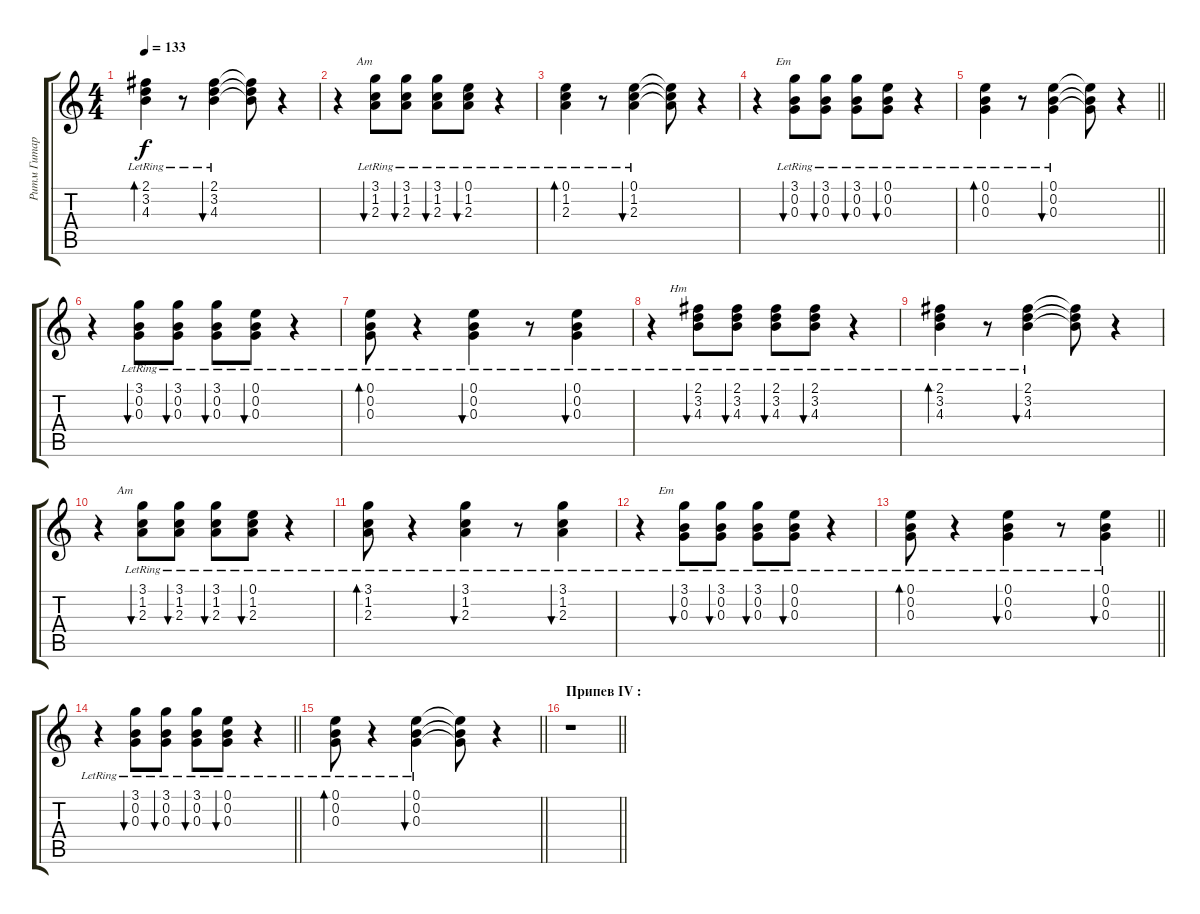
\track ("Ритм Гитара 2" "Ритм Гитар") {instrument electricguitarclean}
\staff {score tabs}
\tuning (E4 B3 G3 D3 A2 E2) {hide}
\ts (4 4)
\tempo 133
\clef g2
\ks c
(2.1{lr} 3.2{lr} 4.3{lr}).4{bd 30 dy f} r.8 (2.1{lr} 3.2{lr} 4.3{lr}).4{bu 30} (2.1{t} 3.2{t} 4.3{t}).8 r.4 |
r.4{txt "      Am"} (3.1{lr} 1.2{lr} 2.3{lr}).8{bu 30} (3.1{lr} 1.2{lr} 2.3{lr}).8{bu 30} (3.1{lr} 1.2{lr} 2.3{lr}).8{bu 30} (0.1{lr} 1.2{lr} 2.3{lr}).8{bu 30} r.4 |
(0.1{lr} 1.2{lr} 2.3{lr}).4{bd 30} r.8 (0.1{lr} 1.2{lr} 2.3{lr}).4{bu 30} (0.1{t} 1.2{t} 2.3{t}).8 r.4 |
r.4{txt "      Em"} (3.1{lr} 0.2{lr} 0.3{lr}).8{bu 30} (3.1{lr} 0.2{lr} 0.3{lr}).8{bu 30} (3.1{lr} 0.2{lr} 0.3{lr}).8{bu 30} (0.1{lr} 0.2{lr} 0.3{lr}).8{bu 30} r.4 |
\barLineRight lightlight
(0.1{lr} 0.2{lr} 0.3{lr}).4{bd 30} r.8 (0.1{lr} 0.2{lr} 0.3{lr}).4{bu 30} (0.1{t} 0.2{t} 0.3{t}).8 r.4 |
r.4 (3.1{lr} 0.2{lr} 0.3{lr}).8{bu 30} (3.1{lr} 0.2{lr} 0.3{lr}).8{bu 30} (3.1{lr} 0.2{lr} 0.3{lr}).8{bu 30} (0.1{lr} 0.2{lr} 0.3{lr}).8{bu 30} r.4 |
(0.1{lr} 0.2{lr} 0.3{lr}).8{bd 30} r.4 (0.1{lr} 0.2{lr} 0.3{lr}).4{bu 30} r.8 (0.1{lr} 0.2{lr} 0.3{lr}).4{bu 30} |
r.4{txt "      Hm"} (2.1{lr} 3.2{lr} 4.3{lr}).8{bu 30} (2.1{lr} 3.2{lr} 4.3{lr}).8{bu 30} (2.1{lr} 3.2{lr} 4.3{lr}).8{bu 30} (2.1{lr} 3.2{lr} 4.3{lr}).8{bu 30} r.4 |
(2.1{lr} 3.2{lr} 4.3{lr}).4{bd 30} r.8 (2.1{lr} 3.2{lr} 4.3{lr}).4{bu 30} (2.1{t} 3.2{t} 4.3{t}).8 r.4 |
r.4{txt "      Am"} (3.1{lr} 1.2{lr} 2.3{lr}).8{bu 30} (3.1{lr} 1.2{lr} 2.3{lr}).8{bu 30} (3.1{lr} 1.2{lr} 2.3{lr}).8{bu 30} (0.1{lr} 1.2{lr} 2.3{lr}).8{bu 30} r.4 |
(3.1{lr} 1.2{lr} 2.3{lr}).8{bd 30} r.4 (3.1{lr} 1.2{lr} 2.3{lr}).4{bu 30} r.8 (3.1{lr} 1.2{lr} 2.3{lr}).4{bu 30} |
r.4{txt "      Em"} (3.1{lr} 0.2{lr} 0.3{lr}).8{bu 30} (3.1{lr} 0.2{lr} 0.3{lr}).8{bu 30} (3.1{lr} 0.2{lr} 0.3{lr}).8{bu 30} (0.1{lr} 0.2{lr} 0.3{lr}).8{bu 30} r.4 |
\barLineRight lightlight
(0.1{lr} 0.2{lr} 0.3{lr}).8{bd 30} r.4 (0.1{lr} 0.2{lr} 0.3{lr}).4{bu 30} r.8 (0.1{lr} 0.2{lr} 0.3{lr}).4{bu 30} |
\barLineRight lightlight
r.4 (3.1{lr} 0.2{lr} 0.3{lr}).8{bu 30} (3.1{lr} 0.2{lr} 0.3{lr}).8{bu 30} (3.1{lr} 0.2{lr} 0.3{lr}).8{bu 30} (0.1{lr} 0.2{lr} 0.3{lr}).8{bu 30} r.4 |
\barLineRight lightlight
(0.1{lr} 0.2{lr} 0.3{lr}).8{bd 30} r.4 (0.1{lr} 0.2{lr} 0.3{lr}).4{bu 30} (0.1{t} 0.2{t} 0.3{t}).8 r.4 |
\section ("" "Припев IV :")
\barLineRight lightlight
r.1
